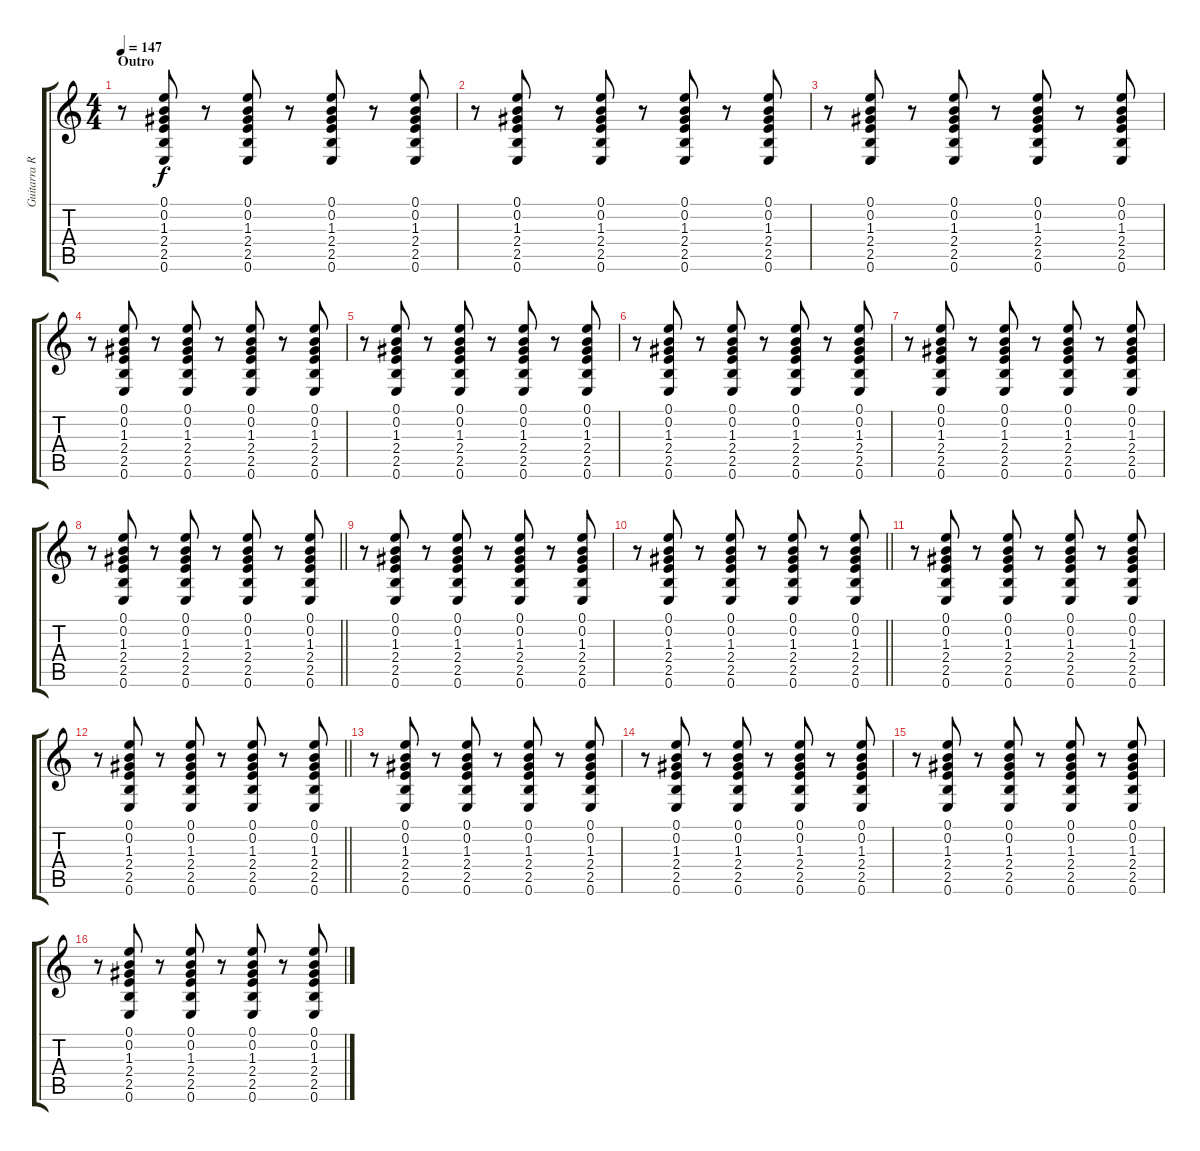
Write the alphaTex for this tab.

\track ("Guitarra Ritmica" "Guitarra R") {instrument electricguitarclean}
\staff {score tabs}
\tuning (E4 B3 G3 D3 A2 E2) {hide}
\ts (4 4)
\section ("" "Outro")
\tempo 147
\clef g2
\ks c
r.8{dy f} (0.1 0.2 1.3 2.4 2.5 0.6).8 r.8 (0.1 0.2 1.3 2.4 2.5 0.6).8 r.8 (0.1 0.2 1.3 2.4 2.5 0.6).8 r.8 (0.1 0.2 1.3 2.4 2.5 0.6).8 |
r.8 (0.1 0.2 1.3 2.4 2.5 0.6).8 r.8 (0.1 0.2 1.3 2.4 2.5 0.6).8 r.8 (0.1 0.2 1.3 2.4 2.5 0.6).8 r.8 (0.1 0.2 1.3 2.4 2.5 0.6).8 |
r.8 (0.1 0.2 1.3 2.4 2.5 0.6).8 r.8 (0.1 0.2 1.3 2.4 2.5 0.6).8 r.8 (0.1 0.2 1.3 2.4 2.5 0.6).8 r.8 (0.1 0.2 1.3 2.4 2.5 0.6).8 |
r.8 (0.1 0.2 1.3 2.4 2.5 0.6).8 r.8 (0.1 0.2 1.3 2.4 2.5 0.6).8 r.8 (0.1 0.2 1.3 2.4 2.5 0.6).8 r.8 (0.1 0.2 1.3 2.4 2.5 0.6).8 |
r.8 (0.1 0.2 1.3 2.4 2.5 0.6).8 r.8 (0.1 0.2 1.3 2.4 2.5 0.6).8 r.8 (0.1 0.2 1.3 2.4 2.5 0.6).8 r.8 (0.1 0.2 1.3 2.4 2.5 0.6).8 |
r.8 (0.1 0.2 1.3 2.4 2.5 0.6).8 r.8 (0.1 0.2 1.3 2.4 2.5 0.6).8 r.8 (0.1 0.2 1.3 2.4 2.5 0.6).8 r.8 (0.1 0.2 1.3 2.4 2.5 0.6).8 |
r.8 (0.1 0.2 1.3 2.4 2.5 0.6).8 r.8 (0.1 0.2 1.3 2.4 2.5 0.6).8 r.8 (0.1 0.2 1.3 2.4 2.5 0.6).8 r.8 (0.1 0.2 1.3 2.4 2.5 0.6).8 |
\barLineRight lightlight
r.8 (0.1 0.2 1.3 2.4 2.5 0.6).8 r.8 (0.1 0.2 1.3 2.4 2.5 0.6).8 r.8 (0.1 0.2 1.3 2.4 2.5 0.6).8 r.8 (0.1 0.2 1.3 2.4 2.5 0.6).8 |
\section ("" "")
r.8 (0.1 0.2 1.3 2.4 2.5 0.6).8 r.8 (0.1 0.2 1.3 2.4 2.5 0.6).8 r.8 (0.1 0.2 1.3 2.4 2.5 0.6).8 r.8 (0.1 0.2 1.3 2.4 2.5 0.6).8 |
\barLineRight lightlight
r.8 (0.1 0.2 1.3 2.4 2.5 0.6).8 r.8 (0.1 0.2 1.3 2.4 2.5 0.6).8 r.8 (0.1 0.2 1.3 2.4 2.5 0.6).8 r.8 (0.1 0.2 1.3 2.4 2.5 0.6).8 |
r.8 (0.1 0.2 1.3 2.4 2.5 0.6).8 r.8 (0.1 0.2 1.3 2.4 2.5 0.6).8 r.8 (0.1 0.2 1.3 2.4 2.5 0.6).8 r.8 (0.1 0.2 1.3 2.4 2.5 0.6).8 |
\barLineRight lightlight
r.8 (0.1 0.2 1.3 2.4 2.5 0.6).8 r.8 (0.1 0.2 1.3 2.4 2.5 0.6).8 r.8 (0.1 0.2 1.3 2.4 2.5 0.6).8 r.8 (0.1 0.2 1.3 2.4 2.5 0.6).8 |
r.8 (0.1 0.2 1.3 2.4 2.5 0.6).8 r.8 (0.1 0.2 1.3 2.4 2.5 0.6).8 r.8 (0.1 0.2 1.3 2.4 2.5 0.6).8 r.8 (0.1 0.2 1.3 2.4 2.5 0.6).8 |
r.8 (0.1 0.2 1.3 2.4 2.5 0.6).8 r.8 (0.1 0.2 1.3 2.4 2.5 0.6).8 r.8 (0.1 0.2 1.3 2.4 2.5 0.6).8 r.8 (0.1 0.2 1.3 2.4 2.5 0.6).8 |
r.8 (0.1 0.2 1.3 2.4 2.5 0.6).8 r.8 (0.1 0.2 1.3 2.4 2.5 0.6).8 r.8 (0.1 0.2 1.3 2.4 2.5 0.6).8 r.8 (0.1 0.2 1.3 2.4 2.5 0.6).8 |
r.8 (0.1 0.2 1.3 2.4 2.5 0.6).8 r.8 (0.1 0.2 1.3 2.4 2.5 0.6).8 r.8 (0.1 0.2 1.3 2.4 2.5 0.6).8 r.8 (0.1 0.2 1.3 2.4 2.5 0.6).8
